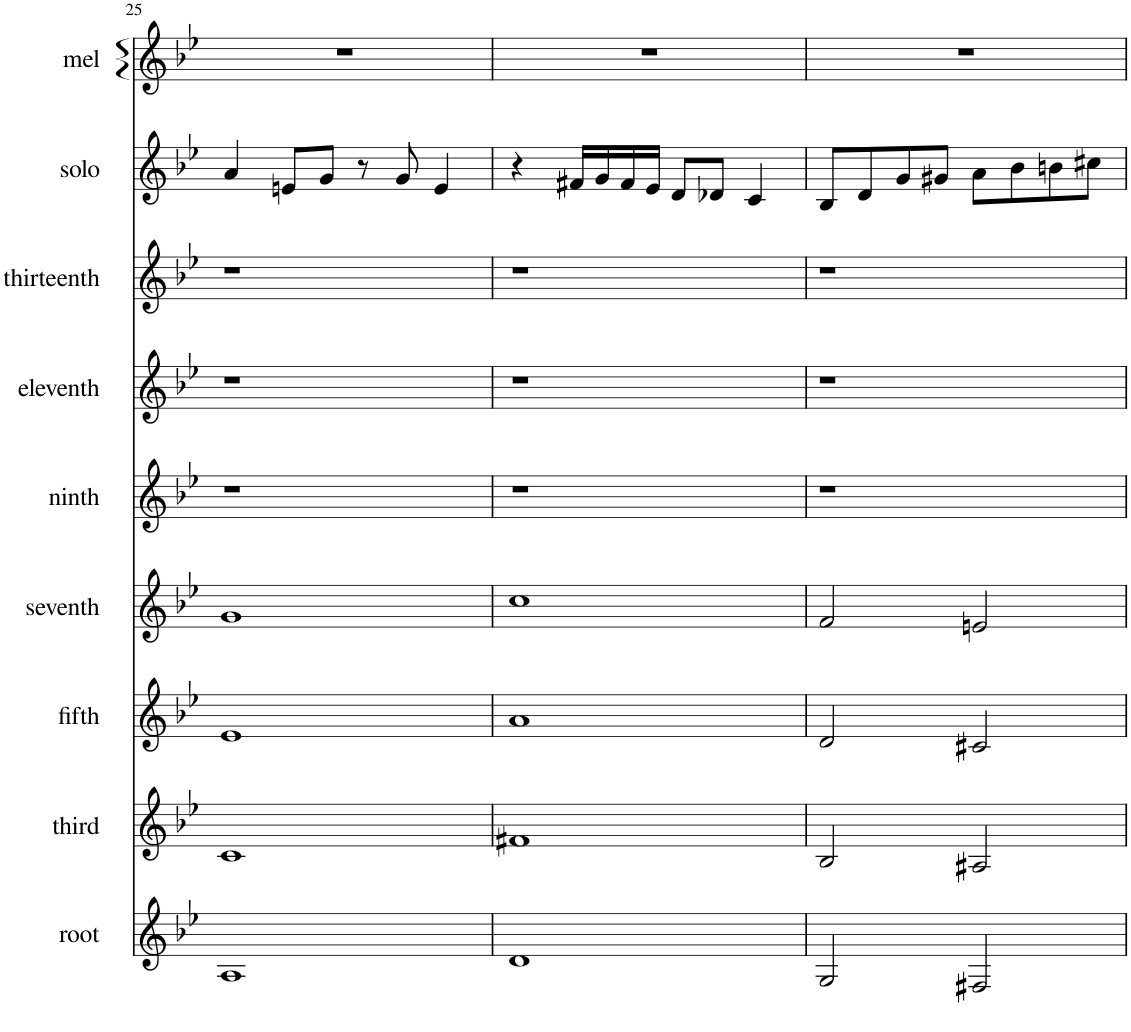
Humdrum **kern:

**kern	**kern	**kern	**kern	**kern	**kern	**kern	**kern	**kern
*part9	*part8	*part7	*part6	*part5	*part4	*part3	*part2	*part1
*staff9	*staff8	*staff7	*staff6	*staff5	*staff4	*staff3	*staff2	*staff1
*I"root	*I"third	*I"fifth	*I"seventh	*I"ninth	*I"eleventh	*I"thirteenth	*I"solo	*I"mel
*I'root	*I'third	*I'fifth	*I'seventh	*I'ninth	*I'eleventh	*I'thirteenth	*I'solo	*I'mel
!!LO:PB:g=z
*clefG2	*clefG2	*clefG2	*clefG2	*clefG2	*clefG2	*clefG2	*clefG2	*clefG2
*k[b-e-]	*k[b-e-]	*k[b-e-]	*k[b-e-]	*k[b-e-]	*k[b-e-]	*k[b-e-]	*k[b-e-]	*k[b-e-]
*M4/4	*M4/4	*M4/4	*M4/4	*M4/4	*M4/4	*M4/4	*M4/4	*M4/4
=25	=25	=25	=25	=25	=25	=25	=25	=25
1A	1c	1e-	1g	1r	1r	1r	4a/	1r
.	.	.	.	.	.	.	8en/L	.
.	.	.	.	.	.	.	8g/J	.
.	.	.	.	.	.	.	8r	.
.	.	.	.	.	.	.	8g/	.
.	.	.	.	.	.	.	4e/	.
=26	=26	=26	=26	=26	=26	=26	=26	=26
1d	1f#X	1a	1cc	1r	1r	1r	4r	1r
.	.	.	.	.	.	.	16f#X/LL	.
.	.	.	.	.	.	.	16g/	.
.	.	.	.	.	.	.	16f#/	.
.	.	.	.	.	.	.	16e-/JJ	.
.	.	.	.	.	.	.	8d/L	.
.	.	.	.	.	.	.	8d-X/J	.
.	.	.	.	.	.	.	4c/	.
=27	=27	=27	=27	=27	=27	=27	=27	=27
2G/	2B-/	2d/	2f/	1r	1r	1r	8B-/L	1r
.	.	.	.	.	.	.	8d/	.
.	.	.	.	.	.	.	8g/	.
.	.	.	.	.	.	.	8g#X/J	.
2F#X/	2A#X/	2c#X/	2en/	.	.	.	8a\L	.
.	.	.	.	.	.	.	8b-\	.
.	.	.	.	.	.	.	8bn\	.
.	.	.	.	.	.	.	8cc#X\J	.
=	=	=	=	=	=	=	=	=
*-	*-	*-	*-	*-	*-	*-	*-	*-
